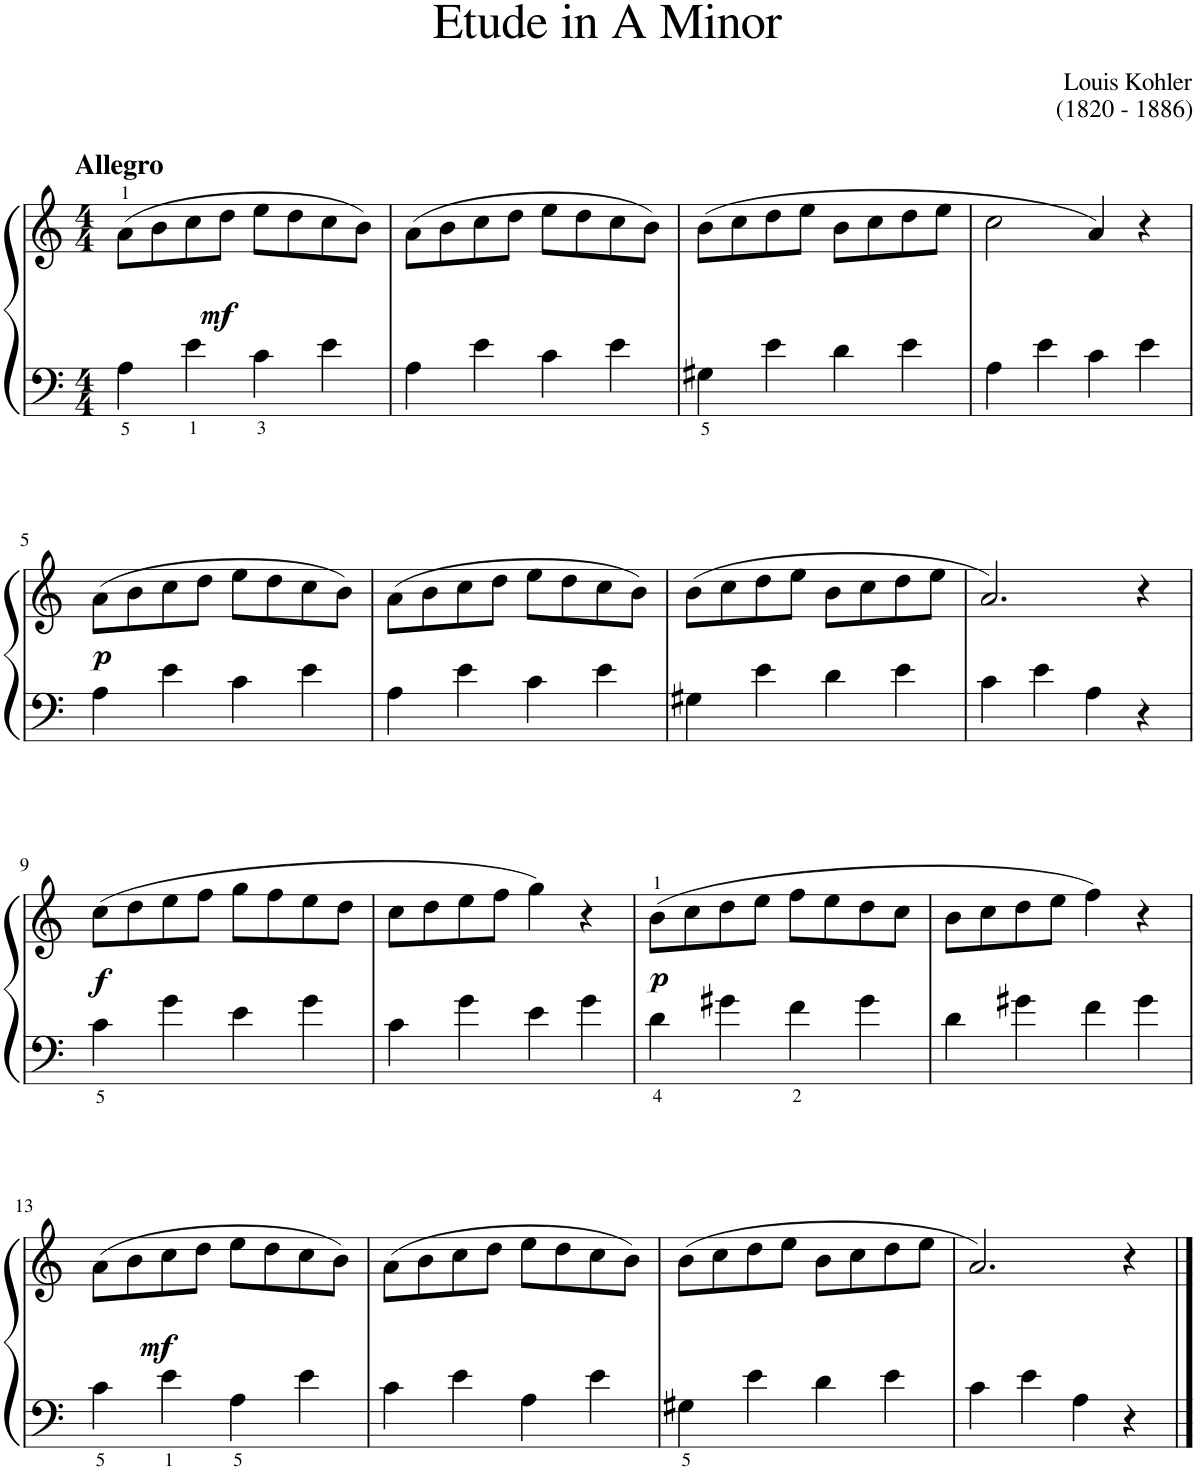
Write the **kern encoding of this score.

**kern	**kern	**dynam
*part1	*part1	*part1
*staff2	*staff1	*staff1/2
*I"Piano	*	*
*I'Pno	*	*
*clefF4	*clefG2	*
*k[]	*k[]	*
*M4/4	*M4/4	*
=1	=1	=1
!	!LO:TX:a:B:t=Allegro	!
!	!	!LO:DY:b
4A\	(8a\L	mf
.	8b\	.
4e\	8cc\	.
.	8dd\J	.
4c\	8ee\L	.
.	8dd\	.
4e\	8cc\	.
.	8b\J)	.
=2	=2	=2
4A\	(8a\L	.
.	8b\	.
4e\	8cc\	.
.	8dd\J	.
4c\	8ee\L	.
.	8dd\	.
4e\	8cc\	.
.	8b\J)	.
=3	=3	=3
4G#X\	(8b\L	.
.	8cc\	.
4e\	8dd\	.
.	8ee\J	.
4d\	8b\L	.
.	8cc\	.
4e\	8dd\	.
.	8ee\J	.
=4	=4	=4
4A\	2cc\	.
4e\	.	.
4c\	4a/)	.
4e\	4r	.
!!LO:LB:g=z
=5	=5	=5
!	!	!LO:DY:b
4A\	(8a\L	p
.	8b\	.
4e\	8cc\	.
.	8dd\J	.
4c\	8ee\L	.
.	8dd\	.
4e\	8cc\	.
.	8b\J)	.
=6	=6	=6
4A\	(8a\L	.
.	8b\	.
4e\	8cc\	.
.	8dd\J	.
4c\	8ee\L	.
.	8dd\	.
4e\	8cc\	.
.	8b\J)	.
=7	=7	=7
4G#X\	(8b\L	.
.	8cc\	.
4e\	8dd\	.
.	8ee\J	.
4d\	8b\L	.
.	8cc\	.
4e\	8dd\	.
.	8ee\J	.
=8	=8	=8
4c\	2.a/)	.
4e\	.	.
4A\	.	.
4r	4r	.
!!LO:LB:g=z
=9	=9	=9
!	!	!LO:DY:b
4c\	(8cc\L	f
.	8dd\	.
4g\	8ee\	.
.	8ff\J	.
4e\	8gg\L	.
.	8ff\	.
4g\	8ee\	.
.	8dd\J	.
=10	=10	=10
4c\	8cc\L	.
.	8dd\	.
4g\	8ee\	.
.	8ff\J	.
4e\	4gg\)	.
4g\	4r	.
=11	=11	=11
!	!	!LO:DY:b
4d\	(8b\L	p
.	8cc\	.
4g#X\	8dd\	.
.	8ee\J	.
4f\	8ff\L	.
.	8ee\	.
4g#\	8dd\	.
.	8cc\J	.
=12	=12	=12
4d\	8b\L	.
.	8cc\	.
4g#X\	8dd\	.
.	8ee\J	.
4f\	4ff\)	.
4g#\	4r	.
!!LO:LB:g=z
=13	=13	=13
!	!	!LO:DY:b
4c\	(8a\L	mf
.	8b\	.
4e\	8cc\	.
.	8dd\J	.
4A\	8ee\L	.
.	8dd\	.
4e\	8cc\	.
.	8b\J)	.
=14	=14	=14
4c\	(8a\L	.
.	8b\	.
4e\	8cc\	.
.	8dd\J	.
4A\	8ee\L	.
.	8dd\	.
4e\	8cc\	.
.	8b\J)	.
=15	=15	=15
4G#X\	(8b\L	.
.	8cc\	.
4e\	8dd\	.
.	8ee\J	.
4d\	8b\L	.
.	8cc\	.
4e\	8dd\	.
.	8ee\J	.
=16	=16	=16
4c\	2.a/)	.
4e\	.	.
4A\	.	.
4r	4r	.
==	==	==
*-	*-	*-
